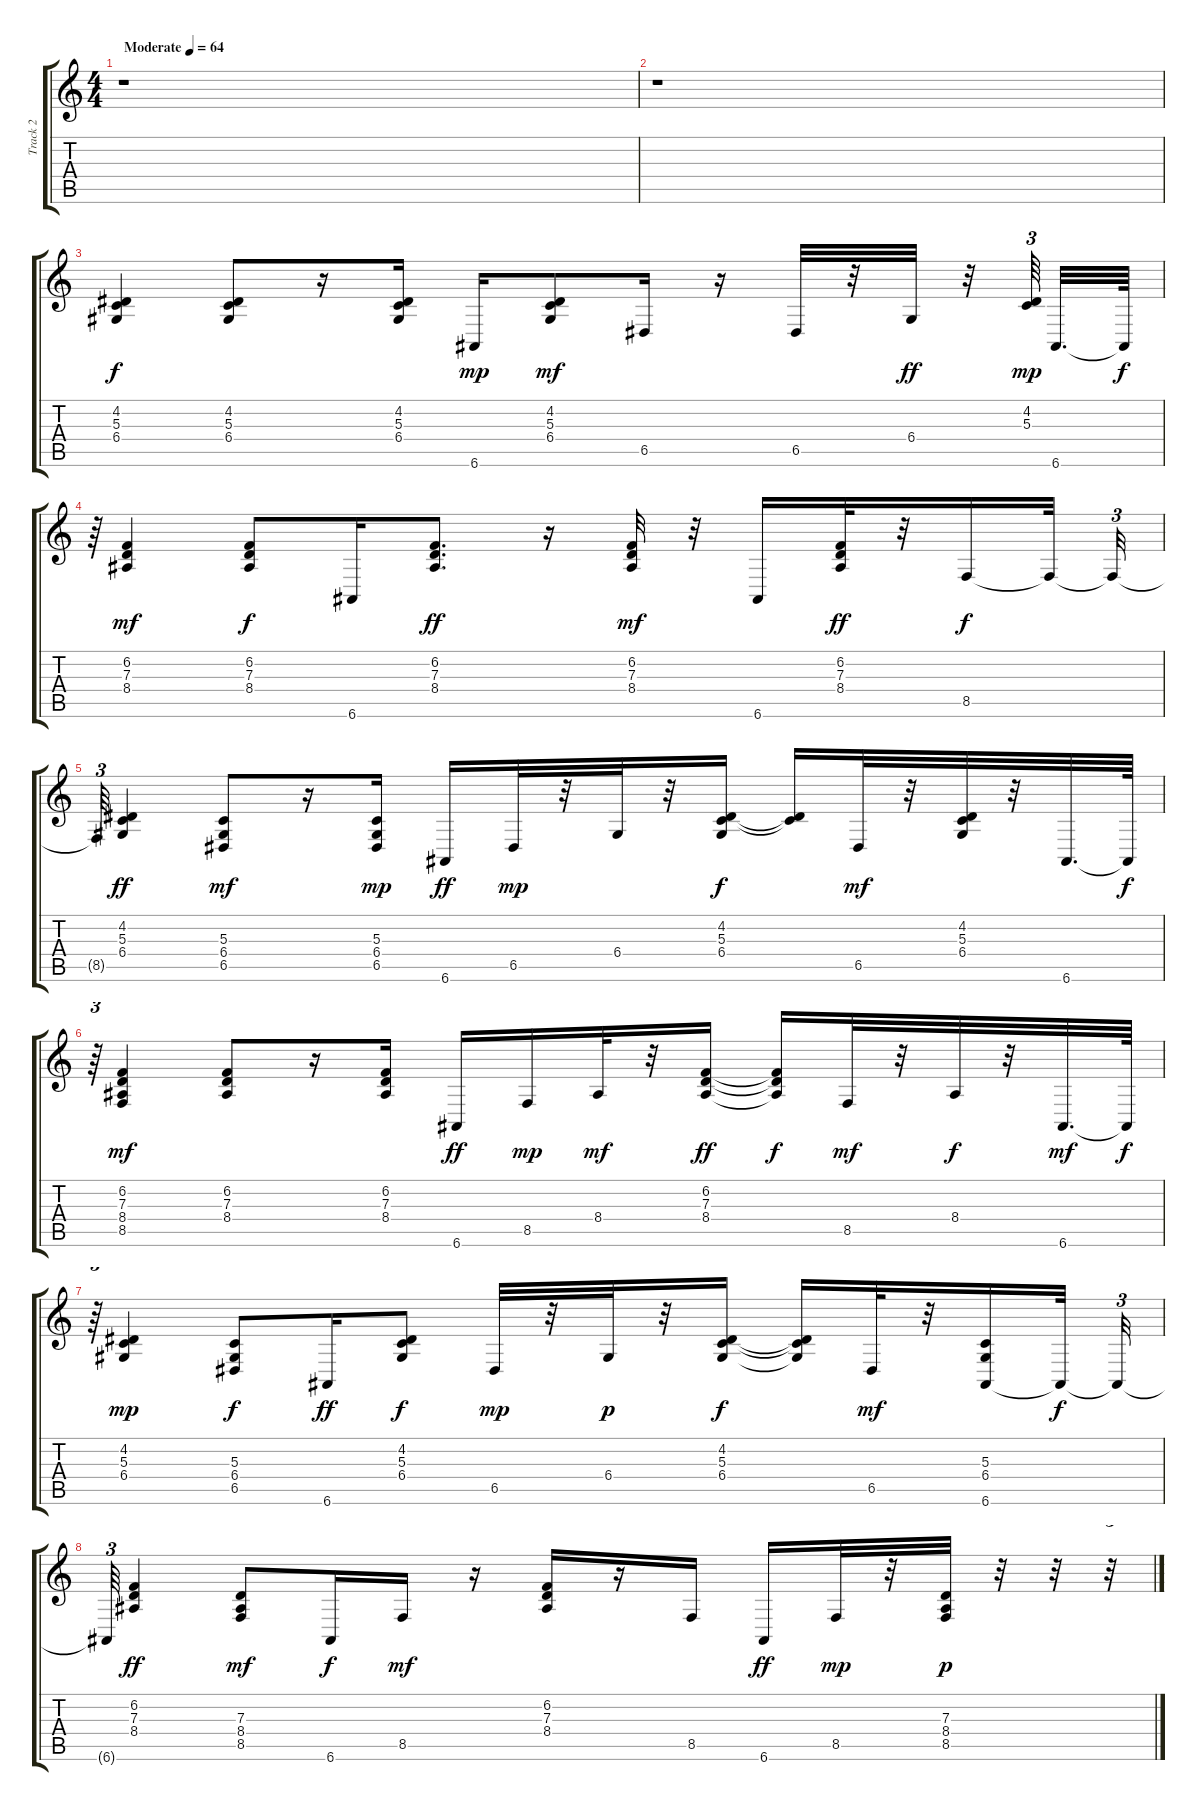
\track ("Track 2" "Track 2") {instrument electricpiano1}
\staff {score tabs}
\tuning (E4 B3 G3 D3 A2 E2) {hide}
\ts (4 4)
\tempo (64 "Moderate")
\clef g2
\ks c
r.1{dy f instrument electricpiano1} |
r.1 |
(4.2 5.3 6.4).4 (4.2 5.3 6.4).8 r.16 (4.2 5.3 6.4).16 6.6.16{dy mp} (4.2 5.3 6.4).8{dy mf} 6.5.16 r.16 6.5.32 r.32 6.4.32{dy ff} r.32 (4.2 5.3).64{tu (3 2) dy mp} 6.6.32{d} 6.6{t}.64{dy f} |
r.64{tu (3 2)} (6.2 7.3 8.4).4{dy mf} (6.2 7.3 8.4).8{dy f} 6.6.16 (6.2 7.3 8.4).8{d dy ff} r.16 (6.2 7.3 8.4).32{dy mf} r.32 6.6.16 (6.2 7.3 8.4).32{dy ff} r.32 8.5.16{dy f} 8.5{t}.32 8.5{t}.32{tu (3 2)} |
8.5{t}.64{tu (3 2)} (4.2 5.3 6.4).4{dy ff} (5.3 6.4 6.5).8{dy mf} r.16 (5.3 6.4 6.5).16{dy mp} 6.6.16{dy ff} 6.5.32{dy mp} r.32 6.4.32 r.32 (4.2 5.3 6.4).16{dy f} (4.2{t} 5.3{t}).16 6.5.32{dy mf} r.32 (4.2 5.3 6.4).32 r.32 6.6.32{d} 6.6{t}.64{dy f} |
r.64{tu (3 2)} (6.2 7.3 8.4 8.5).4{dy mf} (6.2 7.3 8.4).8 r.16 (6.2 7.3 8.4).16 6.6.16{dy ff} 8.5.16{dy mp} 8.4.32{dy mf} r.32 (6.2 7.3 8.4).16{dy ff} (6.2{t} 7.3{t} 8.4{t}).16{dy f} 8.5.32{dy mf} r.32 8.4.32{dy f} r.32 6.6.32{d dy mf} 6.6{t}.64{dy f} |
r.64{tu (3 2)} (4.2 5.3 6.4).4{dy mp} (5.3 6.4 6.5).8{dy f} 6.6.16{dy ff} (4.2 5.3 6.4).8{dy f} 6.5.32{dy mp} r.32 6.4.32{dy p} r.32 (4.2 5.3 6.4).16{dy f} (4.2{t} 5.3{t} 6.4{t}).16 6.5.32{dy mf} r.32 (5.3 6.4 6.6).16 6.6{t}.32{dy f} 6.6{t}.32{tu (3 2)} |
6.6{t}.64{tu (3 2)} (6.2 7.3 8.4).4{dy ff} (7.3 8.4 8.5).8{dy mf} 6.6.16{dy f} 8.5.16{dy mf} r.16 (6.2 7.3 8.4).16 r.16 8.5.16 6.6.16{dy ff} 8.5.32{dy mp} r.32 (7.3 8.4 8.5).32{dy p} r.32 r.32 r.32{tu (3 2)}
